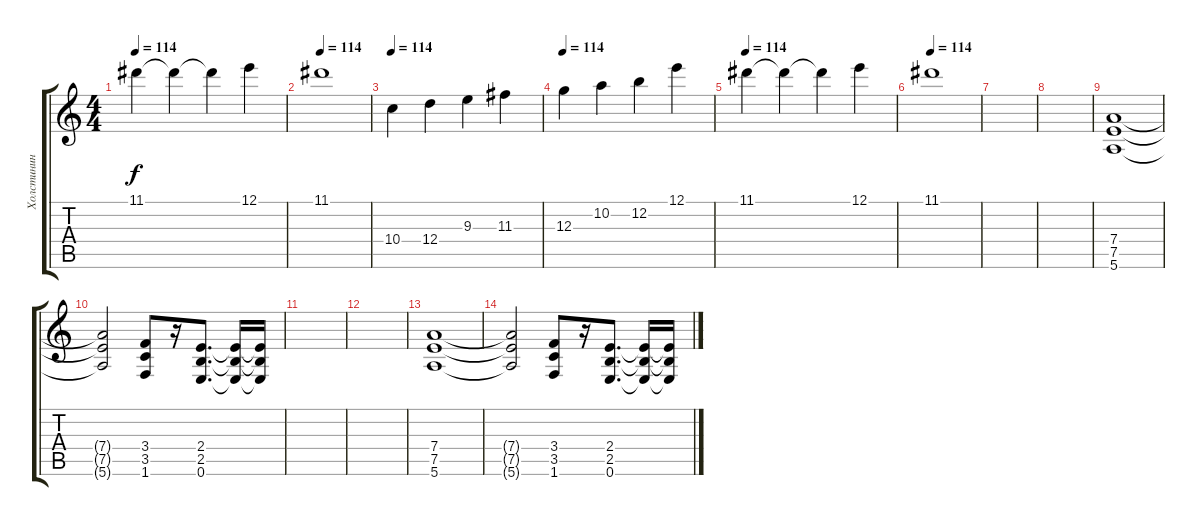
\track ("Холстинин" "Холстинин") {instrument distortionguitar}
\staff {score tabs}
\tuning (E4 B3 G3 D3 A2 E2) {hide}
\ts (4 4)
\tempo 114
\clef g2
\ks c
11.1.4{dy f} 11.1{t}.4 11.1{t}.4 12.1.4 |
\tempo 114
11.1.1 |
\tempo 114
10.4.4 12.4.4 9.3.4 11.3.4 |
\tempo 114
12.3.4 10.2.4 12.2.4 12.1.4 |
\tempo 114
11.1.4 11.1{t}.4 11.1{t}.4 12.1.4 |
\tempo 114
11.1.1 |
|
|
(7.4 7.5 5.6).1 |
(7.4{t} 7.5{t} 5.6{t}).2 (3.4 3.5 1.6).8 r.16 (2.4 2.5 0.6).8{d} (2.4{t} 2.5{t} 0.6{t}).16 (2.4{t} 2.5{t} 0.6{t}).16 |
|
|
(7.4 7.5 5.6).1 |
(7.4{t} 7.5{t} 5.6{t}).2 (3.4 3.5 1.6).8 r.16 (2.4 2.5 0.6).8{d} (2.4{t} 2.5{t} 0.6{t}).16 (2.4{t} 2.5{t} 0.6{t}).16
